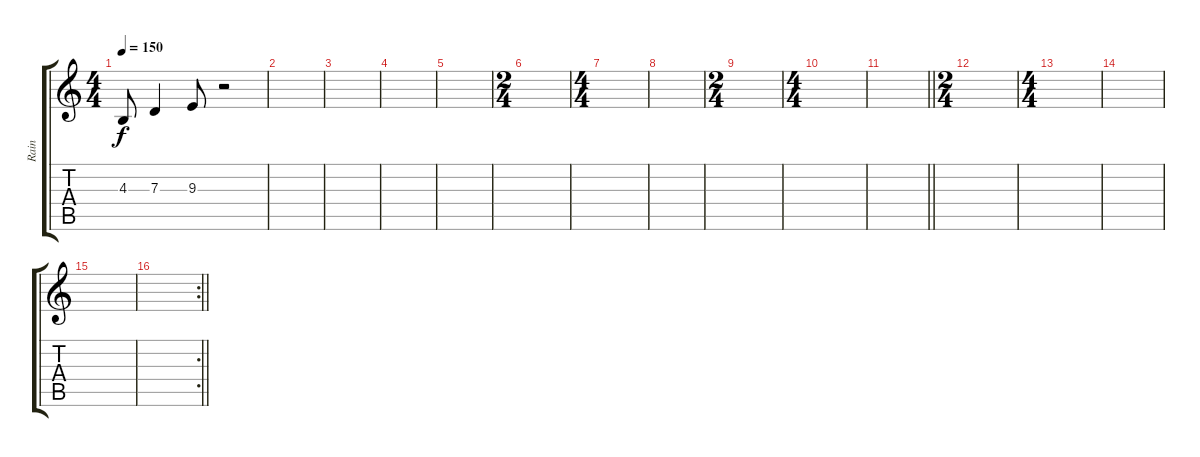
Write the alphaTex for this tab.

\track ("Rain" "Rain") {instrument fx1rain}
\staff {score tabs}
\tuning (E4 B3 G3 D3 A2 E2) {hide}
\ts (4 4)
\tempo 150
\clef g2
\ks c
4.3{t}.8{dy f} 7.3.4 9.3.8 r.2 |
|
|
|
|
\ts (2 4)
|
\ts (4 4)
|
|
\ts (2 4)
|
\ts (4 4)
|
\barLineRight lightlight
|
\ts (2 4)
|
\ts (4 4)
|
|
|
\rc 2
\barLineRight lightlight
